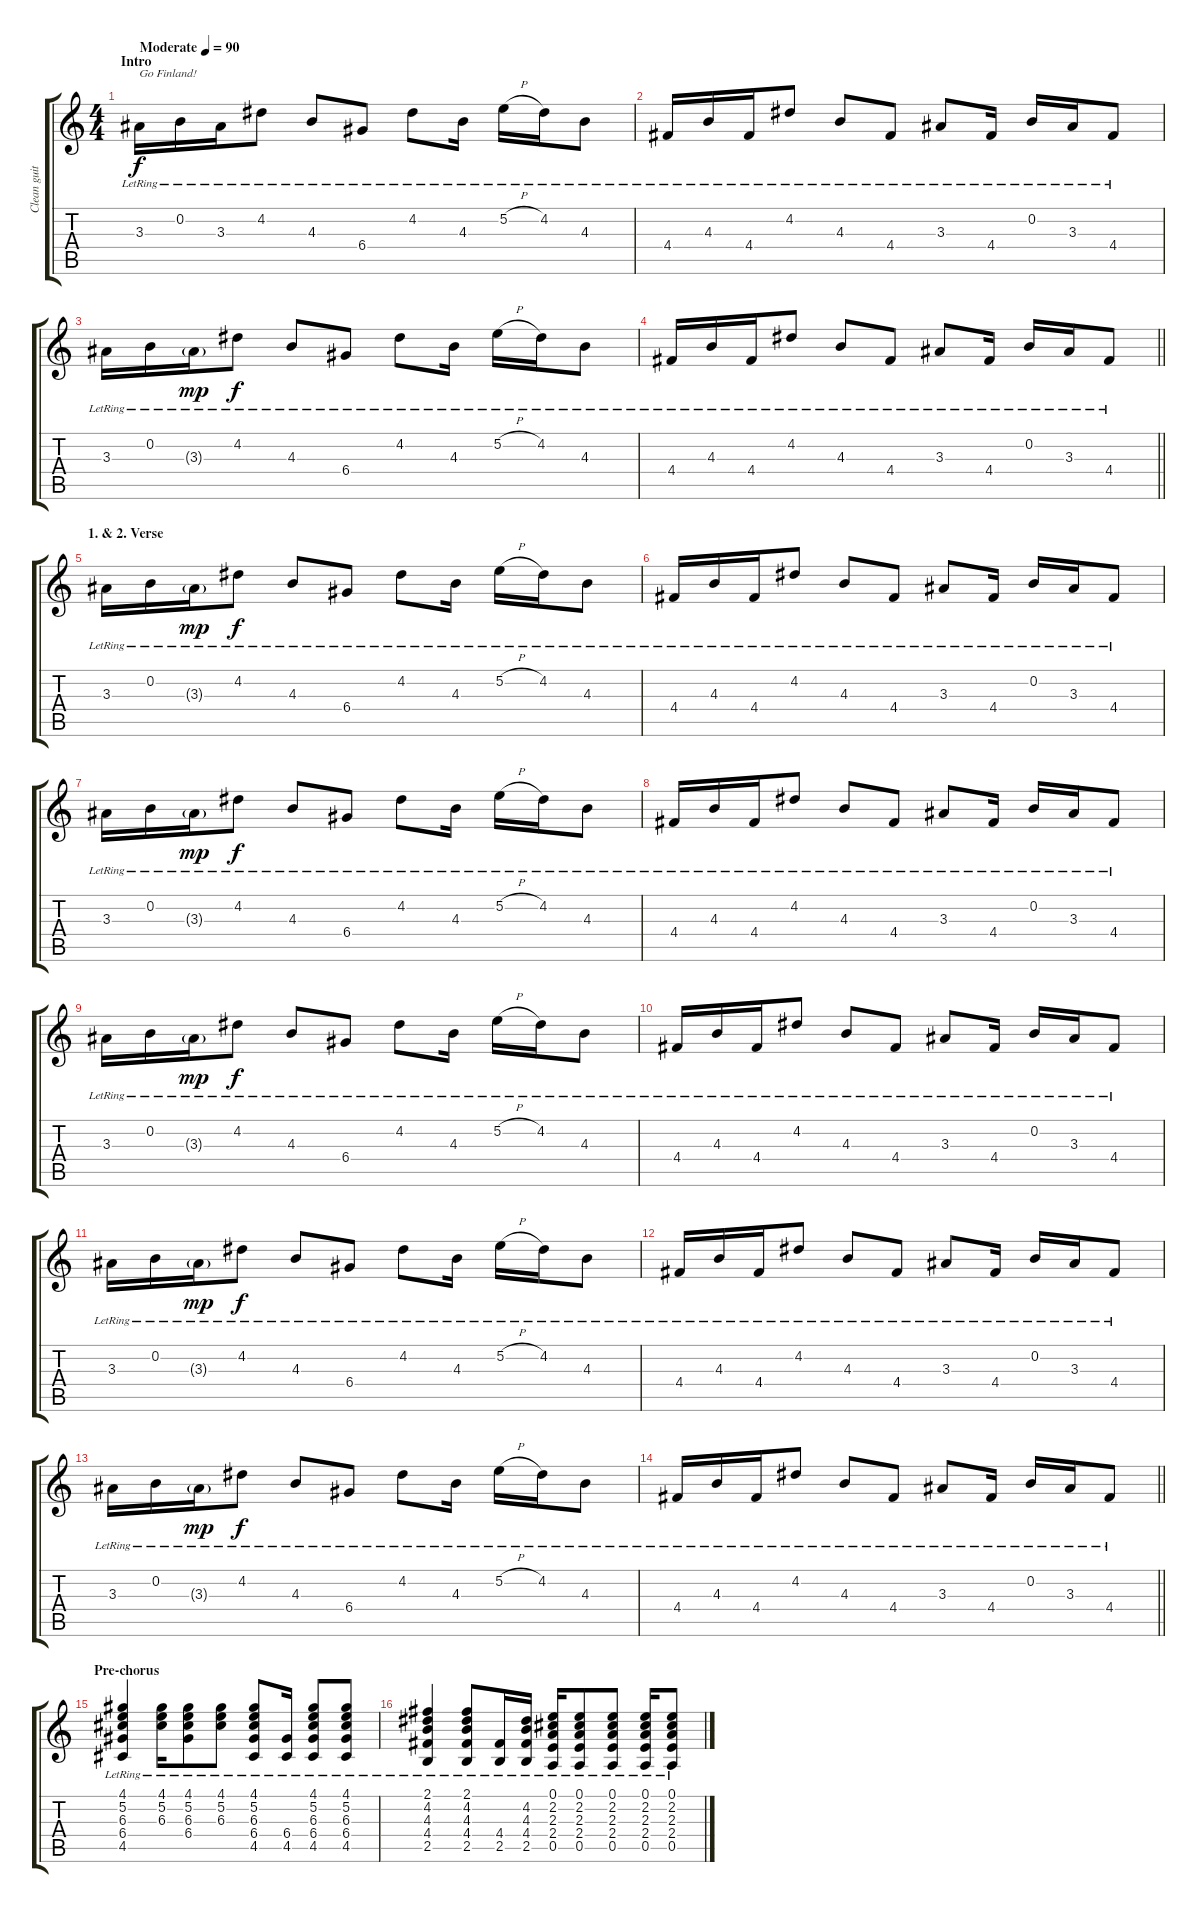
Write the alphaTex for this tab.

\track ("Clean guitar 1" "Clean guit") {instrument acousticguitarsteel}
\staff {score tabs}
\tuning (E4 B3 G3 D3 A2 E2) {hide}
\ts (4 4)
\section ("" "Intro")
\tempo (90 "Moderate")
\clef g2
\ks c
3.3{lr}.16{txt "Go Finland!" dy f instrument acousticguitarsteel} 0.2{lr}.16 3.3{lr}.16 4.2{lr}.8 4.3{lr}.8 6.4{lr}.8 4.2{lr}.8 4.3{lr}.16 5.2{h lr}.16 4.2{lr}.16 4.3{lr}.8 |
4.4{lr}.16 4.3{lr}.16 4.4{lr}.16 4.2{lr}.8 4.3{lr}.8 4.4{lr}.8 3.3{lr}.8 4.4{lr}.16 0.2{lr}.16 3.3{lr}.16 4.4{lr}.8 |
3.3{lr}.16 0.2{lr}.16 3.3{g lr}.16{dy mp} 4.2{lr}.8{dy f} 4.3{lr}.8 6.4{lr}.8 4.2{lr}.8 4.3{lr}.16 5.2{h lr}.16 4.2{lr}.16 4.3{lr}.8 |
\barLineRight lightlight
4.4{lr}.16 4.3{lr}.16 4.4{lr}.16 4.2{lr}.8 4.3{lr}.8 4.4{lr}.8 3.3{lr}.8 4.4{lr}.16 0.2{lr}.16 3.3{lr}.16 4.4{lr}.8 |
\section ("" "1. & 2. Verse")
3.3{lr}.16 0.2{lr}.16 3.3{g lr}.16{dy mp} 4.2{lr}.8{dy f} 4.3{lr}.8 6.4{lr}.8 4.2{lr}.8 4.3{lr}.16 5.2{h lr}.16 4.2{lr}.16 4.3{lr}.8 |
4.4{lr}.16 4.3{lr}.16 4.4{lr}.16 4.2{lr}.8 4.3{lr}.8 4.4{lr}.8 3.3{lr}.8 4.4{lr}.16 0.2{lr}.16 3.3{lr}.16 4.4{lr}.8 |
3.3{lr}.16 0.2{lr}.16 3.3{g lr}.16{dy mp} 4.2{lr}.8{dy f} 4.3{lr}.8 6.4{lr}.8 4.2{lr}.8 4.3{lr}.16 5.2{h lr}.16 4.2{lr}.16 4.3{lr}.8 |
4.4{lr}.16 4.3{lr}.16 4.4{lr}.16 4.2{lr}.8 4.3{lr}.8 4.4{lr}.8 3.3{lr}.8 4.4{lr}.16 0.2{lr}.16 3.3{lr}.16 4.4{lr}.8 |
3.3{lr}.16 0.2{lr}.16 3.3{g lr}.16{dy mp} 4.2{lr}.8{dy f} 4.3{lr}.8 6.4{lr}.8 4.2{lr}.8 4.3{lr}.16 5.2{h lr}.16 4.2{lr}.16 4.3{lr}.8 |
4.4{lr}.16 4.3{lr}.16 4.4{lr}.16 4.2{lr}.8 4.3{lr}.8 4.4{lr}.8 3.3{lr}.8 4.4{lr}.16 0.2{lr}.16 3.3{lr}.16 4.4{lr}.8 |
3.3{lr}.16 0.2{lr}.16 3.3{g lr}.16{dy mp} 4.2{lr}.8{dy f} 4.3{lr}.8 6.4{lr}.8 4.2{lr}.8 4.3{lr}.16 5.2{h lr}.16 4.2{lr}.16 4.3{lr}.8 |
4.4{lr}.16 4.3{lr}.16 4.4{lr}.16 4.2{lr}.8 4.3{lr}.8 4.4{lr}.8 3.3{lr}.8 4.4{lr}.16 0.2{lr}.16 3.3{lr}.16 4.4{lr}.8 |
3.3{lr}.16 0.2{lr}.16 3.3{g lr}.16{dy mp} 4.2{lr}.8{dy f} 4.3{lr}.8 6.4{lr}.8 4.2{lr}.8 4.3{lr}.16 5.2{h lr}.16 4.2{lr}.16 4.3{lr}.8 |
\barLineRight lightlight
4.4{lr}.16 4.3{lr}.16 4.4{lr}.16 4.2{lr}.8 4.3{lr}.8 4.4{lr}.8 3.3{lr}.8 4.4{lr}.16 0.2{lr}.16 3.3{lr}.16 4.4{lr}.8 |
\section ("" "Pre-chorus")
(4.1{lr} 5.2{lr} 6.3{lr} 6.4{lr} 4.5{lr}).4 (4.1{lr} 5.2{lr} 6.3{lr}).16 (4.1{lr} 5.2{lr} 6.3{lr} 6.4{lr}).8 (4.1{lr} 5.2{lr} 6.3{lr}).8 (4.1{lr} 5.2{lr} 6.3{lr} 6.4{lr} 4.5{lr}).8 (6.4{lr} 4.5{lr}).16 (4.1{lr} 5.2{lr} 6.3{lr} 6.4{lr} 4.5{lr}).8 (4.1{lr} 5.2{lr} 6.3{lr} 6.4{lr} 4.5{lr}).8 |
(2.1{lr} 4.2{lr} 4.3{lr} 4.4{lr} 2.5{lr}).4 (2.1{lr} 4.2{lr} 4.3{lr} 4.4{lr} 2.5{lr}).8 (4.4{lr} 2.5{lr}).16 (4.2{lr} 4.3{lr} 4.4{lr} 2.5{lr}).16 (0.1{lr} 2.2{lr} 2.3{lr} 2.4{lr} 0.5{lr}).16 (0.1{lr} 2.2{lr} 2.3{lr} 2.4{lr} 0.5{lr}).8 (0.1{lr} 2.2{lr} 2.3{lr} 2.4{lr} 0.5{lr}).8 (0.1{lr} 2.2{lr} 2.3{lr} 2.4{lr} 0.5{lr}).16 (0.1{lr} 2.2{lr} 2.3{lr} 2.4{lr} 0.5{lr}).8
